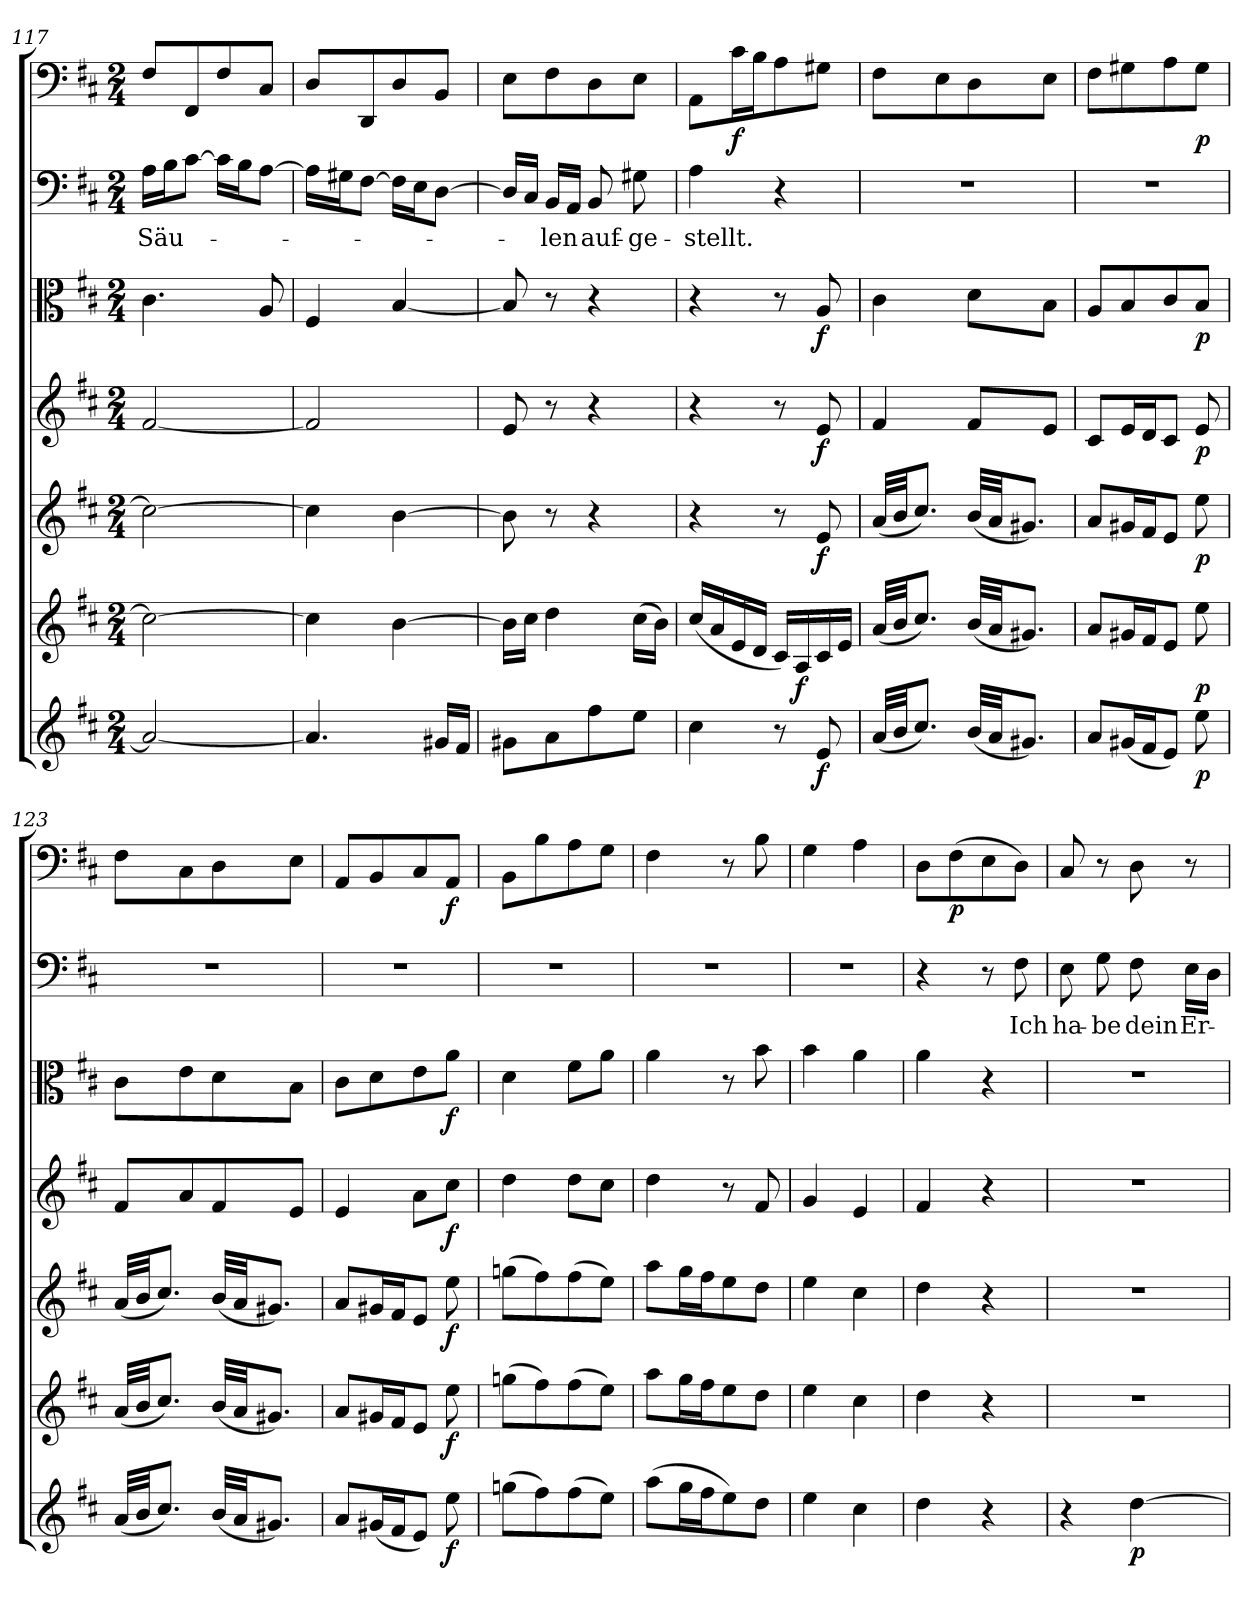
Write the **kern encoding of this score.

**kern	**dynam	**kern	**dynam	**kern	**dynam	**kern	**dynam	**kern	**dynam	**kern	**text	**kern	**dynam
*part7	*part7	*part6	*part6	*part5	*part5	*part4	*part4	*part3	*part3	*part2	*part2	*part1	*part1
*staff7	*staff7	*staff6	*staff6	*staff5	*staff5	*staff4	*staff4	*staff3	*staff3	*staff2	*staff2	*staff1	*staff1
*clefG2	*	*clefG2	*	*clefG2	*	*clefG2	*	*clefC3	*	*clefF4	*	*clefF4	*
*k[f#c#]	*	*k[f#c#]	*	*k[f#c#]	*	*k[f#c#]	*	*k[f#c#]	*	*k[f#c#]	*	*k[f#c#]	*
*b:	*	*b:	*	*b:	*	*b:	*	*b:	*	*b:	*	*b:	*
*M2/4	*	*M2/4	*	*M2/4	*	*M2/4	*	*M2/4	*	*M2/4	*	*M2/4	*
=117	=117	=117	=117	=117	=117	=117	=117	=117	=117	=117	=117	=117	=117
2a/_	.	2cc#\_	.	2cc#\_	.	[2f#/	.	4.c#\	.	16A\LL	-Säu-	8F#/L	.
.	.	.	.	.	.	.	.	.	.	16B\J	.	.	.
.	.	.	.	.	.	.	.	.	.	[8c#\J	.	8FF#/	.
.	.	.	.	.	.	.	.	.	.	16c#\LL]	.	8F#/	.
.	.	.	.	.	.	.	.	.	.	16B\J	.	.	.
.	.	.	.	.	.	.	.	8A/	.	[8A\J	.	8C#/J	.
=118	=118	=118	=118	=118	=118	=118	=118	=118	=118	=118	=118	=118	=118
4.a/]	.	4cc#\]	.	4cc#\]	.	2f#/]	.	4F#/	.	16A\LL]	.	8D/L	.
.	.	.	.	.	.	.	.	.	.	16G#X\J	.	.	.
.	.	.	.	.	.	.	.	.	.	[8F#\J	.	8DD/	.
.	.	[4b\	.	[4b\	.	.	.	[4B/	.	16F#\LL]	.	8D/	.
.	.	.	.	.	.	.	.	.	.	16E\J	.	.	.
16g#X/LL	.	.	.	.	.	.	.	.	.	[8D\J	.	8BB/J	.
16f#/JJ	.	.	.	.	.	.	.	.	.	.	.	.	.
=119	=119	=119	=119	=119	=119	=119	=119	=119	=119	=119	=119	=119	=119
8g#X\L	.	16b\LL]	.	8b\]	.	8e/	.	8B/]	.	16D/LL]	.	8E\L	.
.	.	16cc#\JJ	.	.	.	.	.	.	.	16C#/JJ	.	.	.
8a\	.	4dd\	.	8r	.	8r	.	8r	.	16BB/LL	-len	8F#\	.
.	.	.	.	.	.	.	.	.	.	16AA/JJ	.	.	.
8ff#\	.	.	.	4r	.	4r	.	4r	.	8BB/	auf-	8D\	.
8ee\J	.	(16cc#\LL	.	.	.	.	.	.	.	8G#X\	-ge-	8E\J	.
.	.	16b\JJ)	.	.	.	.	.	.	.	.	.	.	.
=120	=120	=120	=120	=120	=120	=120	=120	=120	=120	=120	=120	=120	=120
4cc#\	.	(16cc#/LL	.	4r	.	4r	.	4r	.	4A\	-stellt.	8AA\L	.
.	.	16a/	.	.	.	.	.	.	.	.	.	.	.
.	.	16e/	.	.	.	.	.	.	.	.	.	16c#\L	f
.	.	16d/JJ	.	.	.	.	.	.	.	.	.	16B\J	.
8r	.	16c#/LL)	.	8r	.	8r	.	8r	.	4r	.	8A\	.
.	.	16A/	f	.	.	.	.	.	.	.	.	.	.
8e/	f	16c#/	.	8e/	f	8e/	f	8A/	f	.	.	8G#X\J	.
.	.	16e/JJ	.	.	.	.	.	.	.	.	.	.	.
=121	=121	=121	=121	=121	=121	=121	=121	=121	=121	=121	=121	=121	=121
(32a/LLL	.	(32a/LLL	.	(32a/LLL	.	4f#/	.	4c#\	.	2r	.	8F#\L	.
32b/JJ	.	32b/JJ	.	32b/JJ	.	.	.	.	.	.	.	.	.
8.cc#/J)	.	8.cc#/J)	.	8.cc#/J)	.	.	.	.	.	.	.	.	.
.	.	.	.	.	.	.	.	.	.	.	.	8E\	.
(32b/LLL	.	(32b/LLL	.	(32b/LLL	.	8f#/L	.	8d\L	.	.	.	8D\	.
32a/JJ	.	32a/JJ	.	32a/JJ	.	.	.	.	.	.	.	.	.
8.g#X/J)	.	8.g#X/J)	.	8.g#X/J)	.	.	.	.	.	.	.	.	.
.	.	.	.	.	.	8e/J	.	8B\J	.	.	.	8E\J	.
=122	=122	=122	=122	=122	=122	=122	=122	=122	=122	=122	=122	=122	=122
8a/L	.	8a/L	.	8a/L	.	8c#/L	.	8A/L	.	2r	.	8F#\L	.
(16g#X/L	.	16g#X/L	.	16g#X/L	.	16e/L	.	8B/	.	.	.	8G#X\	.
16f#/J	.	16f#/J	.	16f#/J	.	16d/J	.	.	.	.	.	.	.
8e/J)	.	8e/J	.	8e/J	.	8c#/J	.	8c#/	.	.	.	8A\	.
8ee\	p	8ee\	p	8ee\	p	8e/	p	8B/J	p	.	.	8G#\J	p
=123	=123	=123	=123	=123	=123	=123	=123	=123	=123	=123	=123	=123	=123
(32a/LLL	.	(32a/LLL	.	(32a/LLL	.	8f#/L	.	8c#\L	.	2r	.	8F#\L	.
32b/JJ	.	32b/JJ	.	32b/JJ	.	.	.	.	.	.	.	.	.
8.cc#/J)	.	8.cc#/J)	.	8.cc#/J)	.	.	.	.	.	.	.	.	.
.	.	.	.	.	.	8a/	.	8e\	.	.	.	8C#\	.
(32b/LLL	.	(32b/LLL	.	(32b/LLL	.	8f#/	.	8d\	.	.	.	8D\	.
32a/JJ	.	32a/JJ	.	32a/JJ	.	.	.	.	.	.	.	.	.
8.g#X/J)	.	8.g#X/J)	.	8.g#X/J)	.	.	.	.	.	.	.	.	.
.	.	.	.	.	.	8e/J	.	8B\J	.	.	.	8E\J	.
=124	=124	=124	=124	=124	=124	=124	=124	=124	=124	=124	=124	=124	=124
8a/L	.	8a/L	.	8a/L	.	4e/	.	8c#\L	.	2r	.	8AA/L	.
(16g#X/L	.	16g#X/L	.	16g#X/L	.	.	.	8d\	.	.	.	8BB/	.
16f#/J	.	16f#/J	.	16f#/J	.	.	.	.	.	.	.	.	.
8e/J)	.	8e/J	.	8e/J	.	8a\L	.	8e\	.	.	.	8C#/	.
8ee\	f	8ee\	f	8ee\	f	8cc#\J	f	8a\J	f	.	.	8AA/J	f
=125	=125	=125	=125	=125	=125	=125	=125	=125	=125	=125	=125	=125	=125
(8ggn\L	.	(8ggn\L	.	(8ggn\L	.	4dd\	.	4d\	.	2r	.	8BB\L	.
8ff#\)	.	8ff#\)	.	8ff#\)	.	.	.	.	.	.	.	8B\	.
(8ff#\	.	(8ff#\	.	(8ff#\	.	8dd\L	.	8f#\L	.	.	.	8A\	.
8ee\J)	.	8ee\J)	.	8ee\J)	.	8cc#\J	.	8a\J	.	.	.	8G\J	.
=126	=126	=126	=126	=126	=126	=126	=126	=126	=126	=126	=126	=126	=126
(8aa\L	.	8aa\L	.	8aa\L	.	4dd\	.	4a\	.	2r	.	4F#\	.
16gg\L	.	16gg\L	.	16gg\L	.	.	.	.	.	.	.	.	.
16ff#\J	.	16ff#\J	.	16ff#\J	.	.	.	.	.	.	.	.	.
8ee\)	.	8ee\	.	8ee\	.	8r	.	8r	.	.	.	8r	.
8dd\J	.	8dd\J	.	8dd\J	.	8f#/	.	8b\	.	.	.	8B\	.
=127	=127	=127	=127	=127	=127	=127	=127	=127	=127	=127	=127	=127	=127
4ee\	.	4ee\	.	4ee\	.	4g/	.	4b\	.	2r	.	4G\	.
4cc#\	.	4cc#\	.	4cc#\	.	4e/	.	4a\	.	.	.	4A\	.
=128	=128	=128	=128	=128	=128	=128	=128	=128	=128	=128	=128	=128	=128
4dd\	.	4dd\	.	4dd\	.	4f#/	.	4a\	.	4r	.	8D\L	.
.	.	.	.	.	.	.	.	.	.	.	.	(8F#\	p
4r	.	4r	.	4r	.	4r	.	4r	.	8r	.	8E\	.
.	.	.	.	.	.	.	.	.	.	8F#\	Ich	8D\J)	.
=129	=129	=129	=129	=129	=129	=129	=129	=129	=129	=129	=129	=129	=129
4r	.	2r	.	2r	.	2r	.	2r	.	8E\	ha-	8C#/	.
.	.	.	.	.	.	.	.	.	.	8G\	-be	8r	.
[4dd\	p	.	.	.	.	.	.	.	.	8F#\	dein	8D\	.
.	.	.	.	.	.	.	.	.	.	16E\LL	Er-	8r	.
.	.	.	.	.	.	.	.	.	.	16D\JJ	.	.	.
=	=	=	=	=	=	=	=	=	=	=	=	=	=
*-	*-	*-	*-	*-	*-	*-	*-	*-	*-	*-	*-	*-	*-
